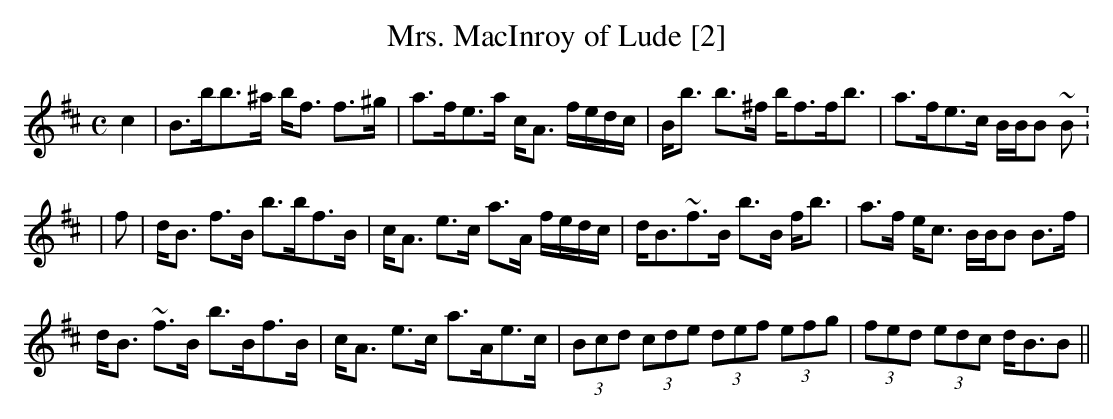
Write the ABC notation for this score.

X:1
T:Mrs. MacInroy of Lude [2]
M:C
L:1/16
K:Bmin
c4|B3bb3^a bf3 f3^g|a3fe3a cA3 fedc|Bb3 b3^f bf3fb3|a3fe3c BBB2 ~B2:
|f2|dB3 f3B b3bf3B|cA3 e3c a3A fedc|dB3~f3B b3B fb3|a3f ec3 BBB2 B3f|
dB3 ~f3B b3Bf3B|cA3 e3c a3Ae3c|(3B2c2d2 (3c2d2e2 (3d2e2f2 (3e2f2g2|(3f2e2d2 (3e2d2c2 dB3B2||
